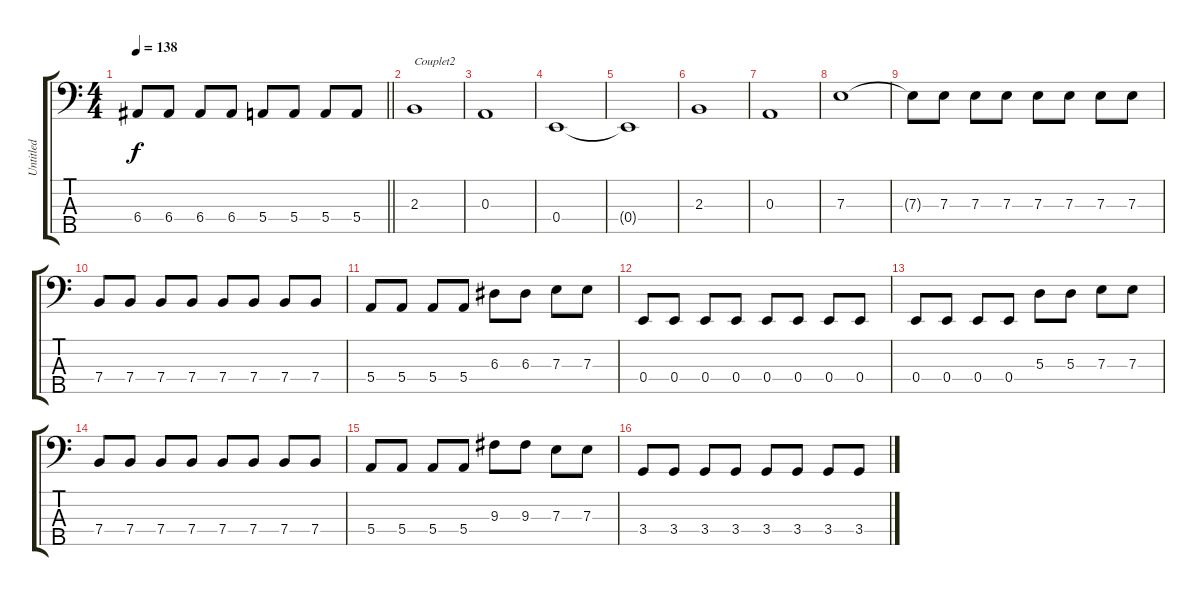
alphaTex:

\track ("Untitled" "Untitled") {instrument electricbassfinger}
\staff {score tabs}
\tuning (G2 D2 A1 E1 A0) {hide}
\ts (4 4)
\tempo 138
\clef f4
\barLineRight lightlight
\ks c
6.4.8{dy f} 6.4.8 6.4.8 6.4.8 5.4.8 5.4.8 5.4.8 5.4.8 |
2.3.1{txt "Couplet2"} |
0.3.1 |
0.4.1 |
0.4{t}.1 |
2.3.1 |
0.3.1 |
7.3.1 |
7.3{t}.8 7.3.8 7.3.8 7.3.8 7.3.8 7.3.8 7.3.8 7.3.8 |
7.4.8 7.4.8 7.4.8 7.4.8 7.4.8 7.4.8 7.4.8 7.4.8 |
5.4.8 5.4.8 5.4.8 5.4.8 6.3.8 6.3.8 7.3.8 7.3.8 |
0.4.8 0.4.8 0.4.8 0.4.8 0.4.8 0.4.8 0.4.8 0.4.8 |
0.4.8 0.4.8 0.4.8 0.4.8 5.3.8 5.3.8 7.3.8 7.3.8 |
7.4.8 7.4.8 7.4.8 7.4.8 7.4.8 7.4.8 7.4.8 7.4.8 |
5.4.8 5.4.8 5.4.8 5.4.8 9.3.8 9.3.8 7.3.8 7.3.8 |
3.4.8 3.4.8 3.4.8 3.4.8 3.4.8 3.4.8 3.4.8 3.4.8
